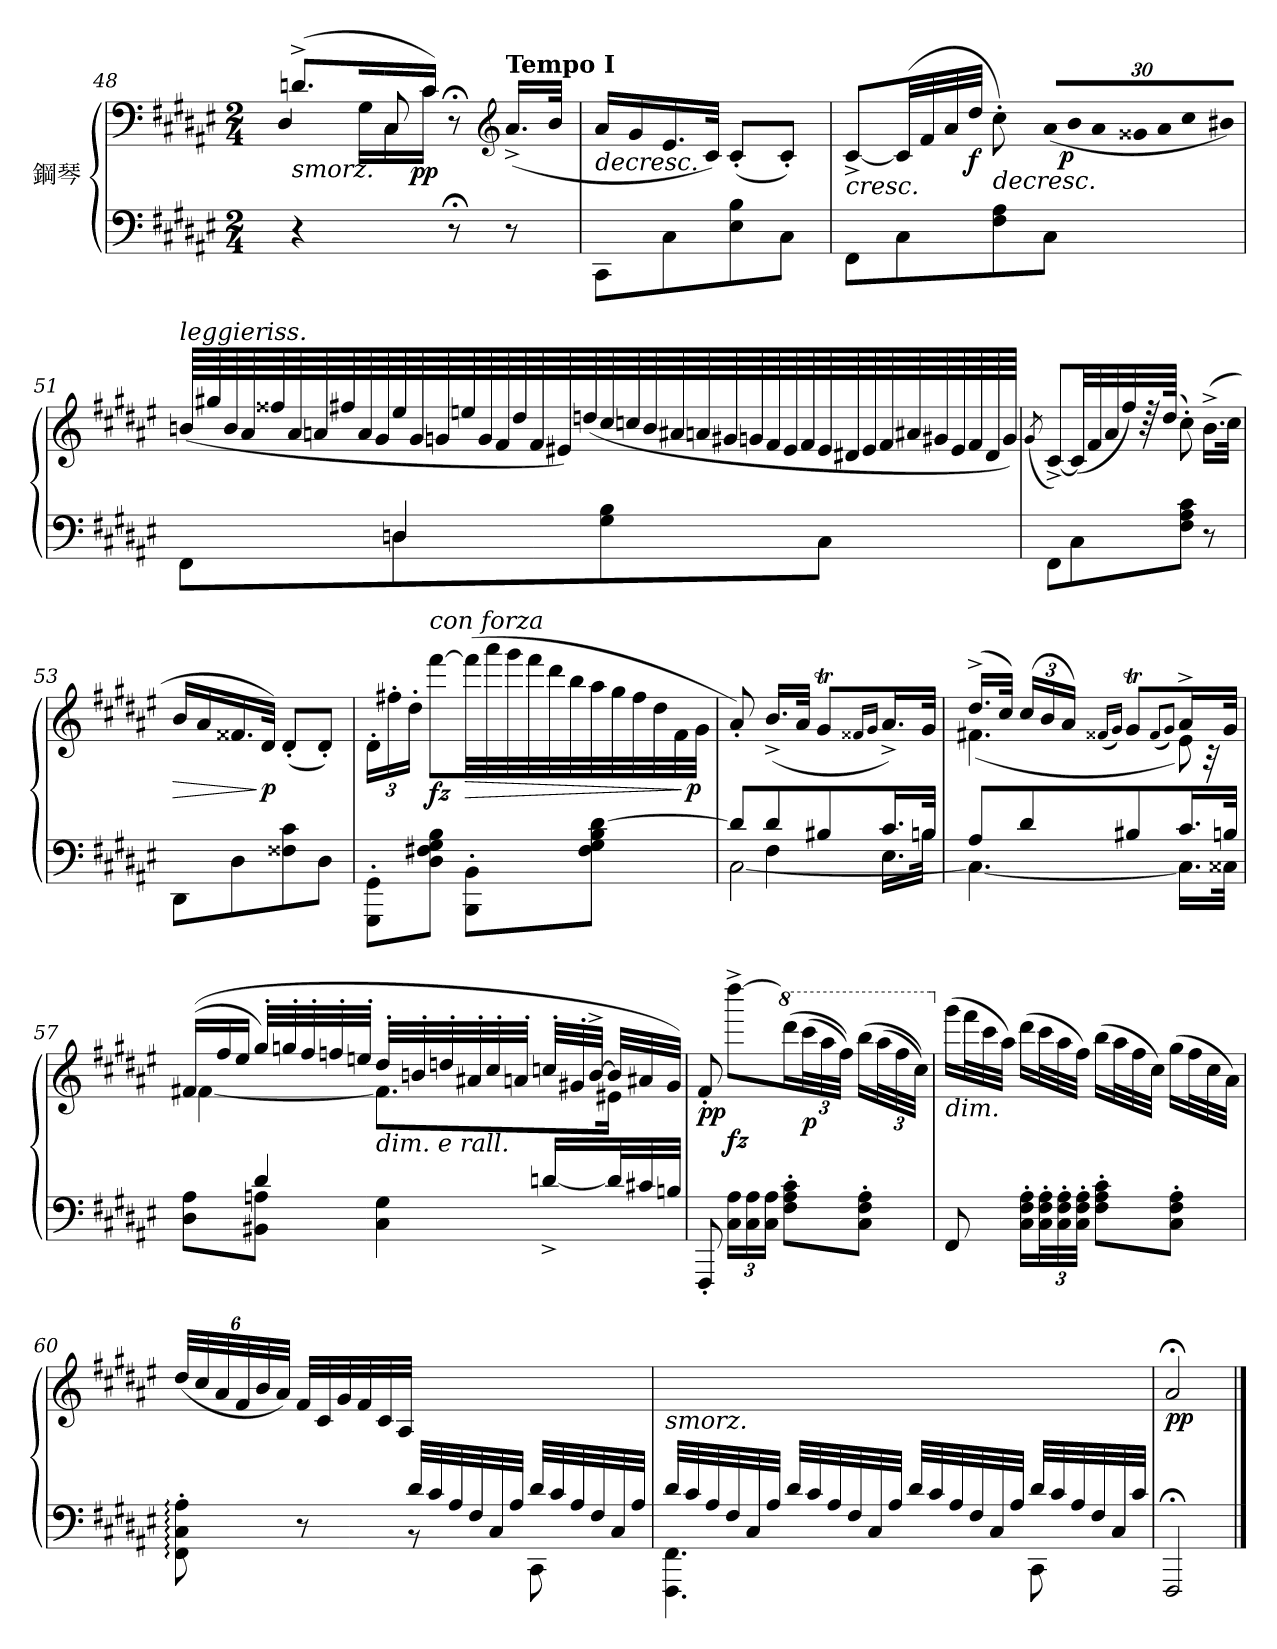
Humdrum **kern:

**kern	**kern	**dynam
*part1	*part1	*part1
*staff2	*staff1	*staff1/2
*I"鋼琴	*	*
*clefF4	*clefF4	*
*k[f#c#g#d#a#e#]	*k[f#c#g#d#a#e#]	*
*M2/4	*M2/4	*
*MM50	*MM50	*
*	*Xtuplet	*
=48	=48	=48
*	*^	*
*	*	*^	*
*	*	*	*^	*
!	!LO:TX:b:i:t=smorz.	!	!	!	!
4r	(>12.dn^/L	16.Dn\LLyy	16.ryy	8D/J	.
.	.	32E#\JJk	32ryy	.	.
*	*MM44	*	*	*	*
.	24ryy	24G#\LL	24ryy	24ryy	.
.	24ryy	24C#\	24ryy	12C#/	.
!	!	!	!	!	!LO:DY:b
.	24c#/Jk)	24c#\JJ	24ryy	.	pp
*	*MM20	*	*	*	*
8r;<	8r;<	4ryy	4ryy	4ryy	.
*	*clefG2	*	*	*	*
!	!LO:TX:a:B:t=Tempo I	!	!	!	!
!	!	!	!	!	!LO:DY:b
8r	(<16.a#^/LL	.	.	.	other-dynamics
.	32b/JJk	.	.	.	.
*	*v	*v	*v	*v	*
!!LO:LB:g=z
=49	=49	=49
!	!	!LO:HP:b
8CC#\L	16a#/LL	>
.	16g#/	.
8C#\	16.e#/	.
.	32c#/JJk)	.
8E#\ 8B\	(<8c#'/L	.
8C#\J	8c#'/J)	.
=50	=50	=50
!	!	!LO:HP:b
8FF#\L	[8c#^/L	<
8C#\	(>32c#/LL]	.
.	32f#/	.
.	32a#/	.
!	!	!LO:DY:n=1:b
.	32dd#/JJJ	] f
!	!	!LO:HP:b
8F#\ 8A#\	8cc#'\)	>
*	*tuplet	*
*	*Xbrackettup	*
!	!LO:N:vis=32	!
8C#\J	(<960%17a#/LLL	.
!	!LO:N:vis=32	!LO:DY:n=2:b
.	960%17b/	[ p
!	!LO:N:vis=32	!
.	960%17a#/	.
!	!LO:N:vis=32	!
.	960%17g##X/	.
!	!LO:N:vis=32	!
.	960%17a#/	.
!	!LO:N:vis=32	!
.	960%17cc#/	.
!	!LO:N:vis=32	!
.	960%17b#X/JJJ)	.
.	960ryy	.
=51	=51	=51
*^	*	*
*	*	*Xtuplet	*
!	!	!LO:TX:a:i:t=leggieriss.	!
8FF#\L	8ryy	(<80bn!/L	.
.	.	80gg#X!/	.
.	.	80b!/	.
.	.	80a#!/	.
.	.	80ff##X!/	.
.	.	80a#!/	.
.	.	80an!/	.
.	.	80ff#X!/	.
.	.	80a!/	.
.	.	80g#!/	.
8Dn\	4D/	80ee#!/	.
.	.	80g#!/	.
.	.	80gn!/	.
.	.	80een!/	.
.	.	80g!/	.
.	.	80f#!/	.
.	.	80dd#!/	.
.	.	80f#!/	.
.	.	80e#X!/)	.
.	.	(<80ddn!/	.
8G#\ 8B\	.	80cc#!/	.
.	.	80ccn!/	.
.	.	80b!/	.
.	.	80a#X!/	.
.	.	80an!/	.
.	.	80g#X!/	.
.	.	80gn!/	.
.	.	80f#!/	.
.	.	80e#!/	.
.	.	80f#!/	.
8C#\J	8ryy	80e#!/	.
.	.	80d#X!/	.
.	.	80e#!/	.
.	.	80f#!/	.
.	.	80a#X!/	.
.	.	80g#X!/	.
.	.	80e#!/	.
.	.	80f#!/	.
.	.	80d#!/	.
.	.	80g#!/J)	.
*v	*v	*	*
!!LO:LB:g=z
=52	=52	=52
.	(<8qg#/	.
8FF#\L	[8c#^/L)	.
8C#\	(<40c#/LL]	.
.	40f#/	.
.	40a#/	.
.	40ff#/)	.
.	80rdd	.
.	(>80dd#/JJJk	.
8F#\ 8A#\ 8c#\J	8cc#'\)	.
8r	(>16.b^\LL	.
.	32cc#\JJk	.
=53	=53	=53
!	!	!LO:HP:b
8DD#\L	16b/LL	>
.	16a#/	.
8D#\	16.f##X/	.
!	!	!LO:DY:n=1:b
.	32d#/JJk)	] p
8F##X\ 8c#\	(<8d#'/L	.
8D#\J	8d#'/J)	.
=54	=54	=54
*	*tuplet	*
8GGG#\' 8GG#\'L	24d#'\LL	.
.	24ff#X'\	.
.	24dd#'\JJ	.
!	!LO:TX:a:i:t=con forza	!
!	!	!LO:DY:b
8D#\ 8F#X\ 8G#\ 8B\J	[8fff#\L	fz
*	*Xtuplet	*
!	!	!LO:HP:b
8BBB\' 8BB\'L	(>48fff#\LL]	>
.	48aaa#\	.
.	48ggg#\	.
.	48fff#\	.
.	48ddd#\	.
.	48bb\	.
8F#\ 8G#\ 8B\ [8d#\J	48aa#\	.
.	48gg#\	.
.	48ff#\	.
.	48dd#\	.
.	48f#\	.
!	!	!LO:DY:n=1:b
.	48g#\JJJ	] p
=55	=55	=55
*^	*	*
*	*^	*	*
8d#/L]	[2C#\	8ryy	8a#'/)	.
8d#/	.	4F#\	(<16.b^/LL	.
.	.	.	32a#/JJk	.
8B#X/	.	.	8g#T/L	.
.	.	.	16qf##X/LL	.
.	.	.	16qg#/JJ	.
16.c#/L	.	16.E#\LL	16.a#^/L)	.
32Bn/JJk	.	32B\JJk	32g#/JJk	.
!!LO:LB:g=z
=56	=56	=56	=56	=56
*	*	*	*^	*
8A#/L	4.C#\_	4.ryy	(>16.dd#^/LL	(<4.f#X\	.
.	.	.	32cc#/JJk)	.	.
*	*	*	*tuplet	*	*
8d#/	.	.	(>24cc#/LL	.	.
.	.	.	24b/	.	.
.	.	.	24a#/JJ)	.	.
.	.	.	(<16qf##X/LL	.	.
.	.	.	16qg#/JJ)	.	.
8B#X/	.	.	8g#T/L	.	.
.	.	.	(<8qf##/L	.	.
.	.	.	8qg#/J)	.	.
16.c#/L	8ryy	16.C#\LL]	16a#^/L	8e#\)	.
.	.	.	32rA	.	.
32Bn/JJk	.	32C##X\JJk	32g#/JJk	.	.
*	*v	*v	*	*	*
=57	=57	=57	=57	=57
*	*	*Xtuplet	*	*
8D#\ 8A#\L	8ryy	(>(>24f#X/LL	[4f#\	.
.	.	24ff#/	.	.
.	.	24ee#/JJ	.	.
8BB#X\ 8An\J	4d#/	40gg#'/LLL)	.	.
.	.	40ggn'/	.	.
.	.	40ff#'/	.	.
.	.	40ffn'/	.	.
.	.	40een'/JJJ	.	.
!	!	!LO:TX:b:i:t=dim.  e rall.	!	!
4C#\ 4G#\	.	48dd#'/LLL	8.f#\L]	.
.	.	48bn'/	.	.
.	.	48ddn'/	.	.
.	.	48a#X'/	.	.
.	.	48cc#'/	.	.
.	.	48an'/JJJ	.	.
.	[16dn^/LL	48ccn'/LLL	.	.
.	.	48g#X'/	.	.
.	.	[48b^/JJJ	.	.
*	*Xtuplet	*	*	*
.	48d/L]	48b/LLL]	16e#X\Jk	.
.	48c#X/	48a#X/	.	.
.	48Bn/JJJ	48g#/JJJ)	.	.
*	*	*v	*v	*
!!LO:LB:g=z
=58	=58	=58	=58
!	!	!	!LO:DY:b
*v	*v	*	*
8FFF#'/	8f#'/	pp
*tuplet	*	*
*Xbrackettup	*	*
!	!	!LO:DY:b
24C#\ 24A#\LL	[8dddd#^\L	fz
24C#\ 24A#\	.	.
24C#\ 24A#\JJ	.	.
*	*8va	*
8F#\' 8A#\' 8c#\'L	(>16dddd#\L]	.
*	*tuplet	*
!	!	!LO:DY:n=1:b
.	(<48cccc#\L	] p
.	48aaa#\	.
.	48fff#\JJJ))	.
8C#\' 8F#\' 8A#\'J	(>16bbb\LL	.
.	(<48aaa#\L	.
.	48fff#\	.
.	48ccc#\JJJ))	.
=59	=59	=59
*	*X8va	*
!	!LO:TX:b:i:t=dim.	!
8FF#/	(>16ggg#\LL	.
*	*Xtuplet	*
.	48fff#\L	.
.	48ccc#\	.
.	48aa#\JJJ)	.
16C#\' 16F#\' 16A#\'LL	(>16ddd#\LL	.
48C#\' 48F#\' 48A#\'L	48ccc#\L	.
48C#\' 48F#\' 48A#\'	48aa#\	.
48C#\' 48F#\' 48A#\'JJJ	48ff#\JJJ)	.
8F#\' 8A#\' 8c#\'L	(>16bb\LL	.
.	48aa#\L	.
.	48ff#\	.
.	48cc#\JJJ)	.
8C#\' 8F#\' 8A#\'J	(>16gg#\LL	.
.	48ff#\L	.
.	48cc#\	.
.	48a#\JJJ)	.
!!LO:LB:g=z
=60	=60	=60
*^	*	*
*	*	*tuplet	*
4ryy	8FF#\:' 8C#\:' 8A#\:'	(<(>48dd#/LLL	.
.	.	48cc#/	.
.	.	48a#/	.
.	.	48f#/	.
.	.	48b/	.
.	.	48a#/JJJ)	.
*	*	*Xtuplet	*
.	8r	48f#/LLL	.
.	.	48c#/	.
.	.	48g#/	.
.	.	48f#/	.
.	.	48c#/	.
.	.	48A#/JJJ	.
*Xtuplet	*	*	*
48d#/LLL	8rBB	4ryy	.
48c#/	.	.	.
48A#/	.	.	.
48F#/	.	.	.
48C#/	.	.	.
48A#/JJJ	.	.	.
48d#/LLL	8CC#\	.	.
48c#/	.	.	.
48A#/	.	.	.
48F#/	.	.	.
48C#/	.	.	.
48A#/JJJ	.	.	.
=61	=61	=61	=61
*	*	*MM36	*
!	!	!LO:TX:b:i:t=smorz.	!
48d#/LLL	4.FFF#\ 4.FF#\	8ryy	.
48c#/	.	.	.
48A#/	.	.	.
48F#/	.	.	.
48C#/	.	.	.
48A#/JJJ	.	.	.
*	*	*MM32	*
48d#/LLL	.	8ryy	.
48c#/	.	.	.
48A#/	.	.	.
48F#/	.	.	.
48C#/	.	.	.
48A#/JJJ	.	.	.
*	*	*MM28	*
48d#/LLL	.	8ryy	.
48c#/	.	.	.
48A#/	.	.	.
48F#/	.	.	.
48C#/	.	.	.
48A#/JJJ	.	.	.
*	*	*MM24	*
48d#/LLL	8CC#\	8ryy	.
48c#/	.	.	.
48A#/	.	.	.
48F#/	.	.	.
48C#/	.	.	.
48c#/JJJ)	.	.	.
*v	*v	*	*
=62	=62	=62
*	*MM20	*
!	!	!LO:DY:b
2FFF#;</	2a#;</	pp
==	==	==
*-	*-	*-
